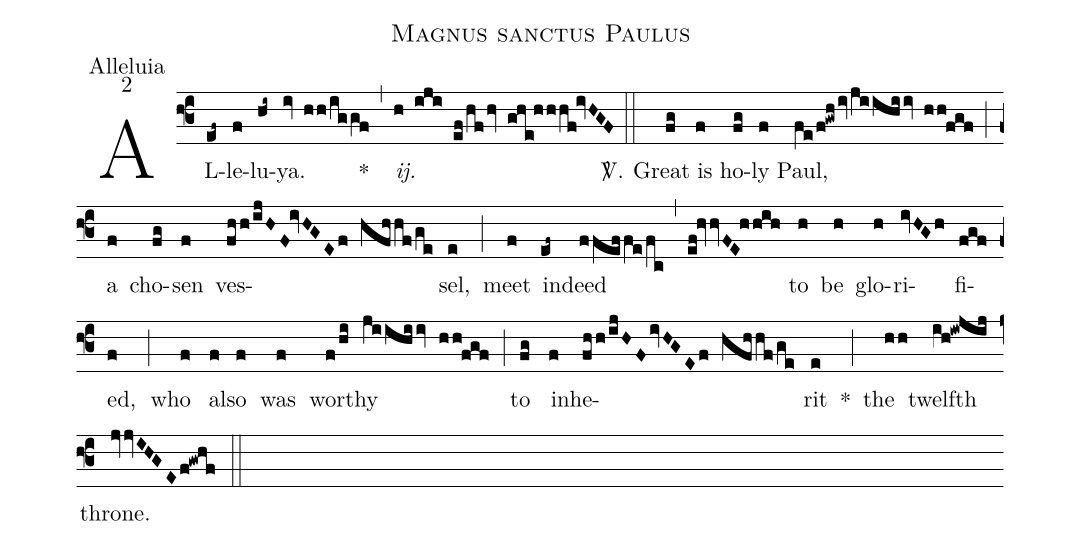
name:Magnus sanctus Paulus;
office-part:Alleluia;
mode:2;
%%
(f3) AL(ef~)le(f)lu(hi~)ya.(iv hh/iggf) *(,) <i>ij.</i>(h iji ef/hf/hv ghe!hhhf!ivHGF) <sp>V/</sp>.(::) Great(fg) is(f) ho(fg)ly(f) Paul,(fe/f!gwh/iv/jiihiiv hh!fgf) (;) a(f) cho(fg)sen(f) ves(fhh/ijHF!ivHGEf hfhhf/ge)sel,(e) (;) meet(f) in(ef~)deed(ffeffe/fc) (,) (ef!hvvFE!hhih) to(h) be(h) glo(h)ri(ivHGh)fi(fgf)ed,(f) (;) who(f) al(f)so(f) was(f) wor(f/hi)thy(jiihiiv hh!fgf) (;) to(fg) in(f)he(fhh/ijHF/ivHGEf hfhhf/ge)rit(e) *(;) the(hh) twelfth(ih!iwjij) throne.(jvvIHGEf!gwhf) (::)
